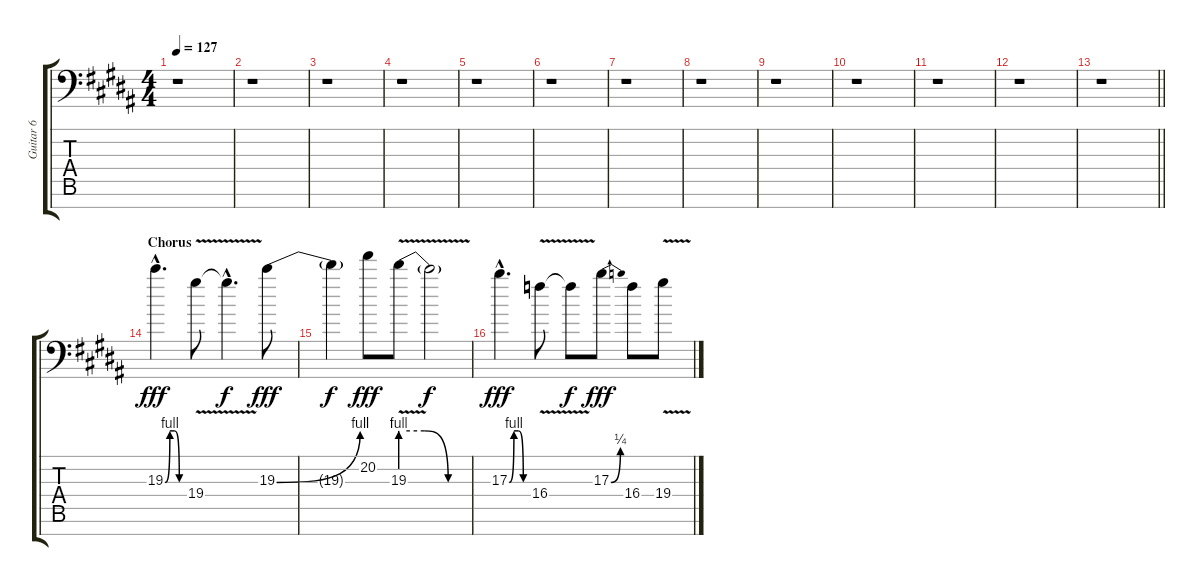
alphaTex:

\track ("Guitar 6" "Guitar 6") {instrument distortionguitar}
\staff {score tabs}
\tuning (Eb4 Bb3 Gb3 Db3 Ab2 Eb2 Bb1) {hide}
\ts (4 4)
\tempo 127
\clef f4
\ks b
r.1{dy fff} |
r.1 |
r.1 |
r.1 |
r.1 |
r.1 |
r.1 |
r.1 |
r.1 |
r.1 |
r.1 |
r.1 |
\barLineRight lightlight
r.1 |
\section ("" "Chorus")
19.3{be (custom 0 0 15 4 30 4 45 0 60 0) hac}.4{d} 19.4{v}.8 19.4{hac t}.4{d dy f} 19.3{be (bend 0 0 60 4)}.8{dy fff} |
19.3{t}.4{dy f} 20.2.8{dy fff} 19.3{be (custom 0 4 20 4 40 0 60 0) v}.8 19.3{t}.2{dy f} |
17.3{be (custom 0 0 15 4 30 4 45 0 60 0) hac}.4{d dy fff} 16.4{v}.8 16.4{t}.8{dy f} 17.3{be (bend 0 0 60 1)}.8{dy fff} 16.4.8 19.4{v}.8
